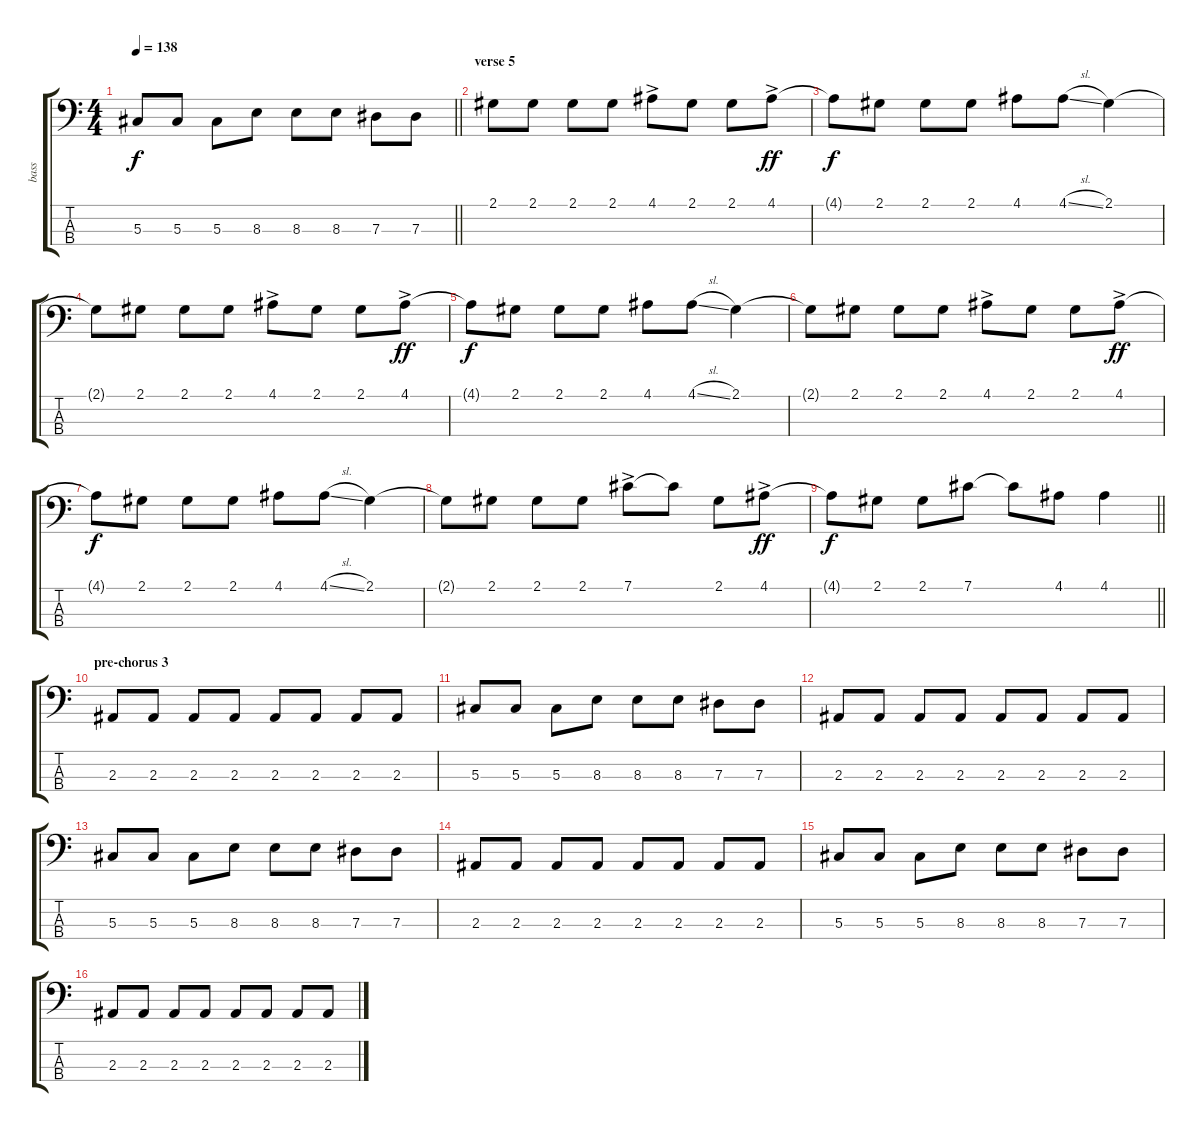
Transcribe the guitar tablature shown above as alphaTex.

\track ("bass " "bass ") {instrument distortionguitar}
\staff {score tabs}
\tuning (Gb2 Db2 Ab1 Eb1) {hide}
\ts (4 4)
\tempo 138
\clef f4
\barLineRight lightlight
\ks c
5.3.8{dy f} 5.3.8 5.3.8 8.3.8 8.3.8 8.3.8 7.3.8 7.3.8 |
\section ("" "verse 5")
2.1.8 2.1.8 2.1.8 2.1.8 4.1{ac}.8 2.1.8 2.1.8 4.1{ac}.8{dy ff} |
4.1{t}.8{dy f} 2.1.8 2.1.8 2.1.8 4.1.8 4.1{sl}.8 2.1.4 |
2.1{t}.8 2.1.8 2.1.8 2.1.8 4.1{ac}.8 2.1.8 2.1.8 4.1{ac}.8{dy ff} |
4.1{t}.8{dy f} 2.1.8 2.1.8 2.1.8 4.1.8 4.1{sl}.8 2.1.4 |
2.1{t}.8 2.1.8 2.1.8 2.1.8 4.1{ac}.8 2.1.8 2.1.8 4.1{ac}.8{dy ff} |
4.1{t}.8{dy f} 2.1.8 2.1.8 2.1.8 4.1.8 4.1{sl}.8 2.1.4 |
2.1{t}.8 2.1.8 2.1.8 2.1.8 7.1{ac}.8 7.1{t}.8 2.1.8 4.1{ac}.8{dy ff} |
\barLineRight lightlight
4.1{t}.8{dy f} 2.1.8 2.1.8 7.1.8 7.1{t}.8 4.1.8 4.1.4 |
\section ("" "pre-chorus 3")
2.3.8 2.3.8 2.3.8 2.3.8 2.3.8 2.3.8 2.3.8 2.3.8 |
5.3.8 5.3.8 5.3.8 8.3.8 8.3.8 8.3.8 7.3.8 7.3.8 |
2.3.8 2.3.8 2.3.8 2.3.8 2.3.8 2.3.8 2.3.8 2.3.8 |
5.3.8 5.3.8 5.3.8 8.3.8 8.3.8 8.3.8 7.3.8 7.3.8 |
2.3.8 2.3.8 2.3.8 2.3.8 2.3.8 2.3.8 2.3.8 2.3.8 |
5.3.8 5.3.8 5.3.8 8.3.8 8.3.8 8.3.8 7.3.8 7.3.8 |
2.3.8 2.3.8 2.3.8 2.3.8 2.3.8 2.3.8 2.3.8 2.3.8
